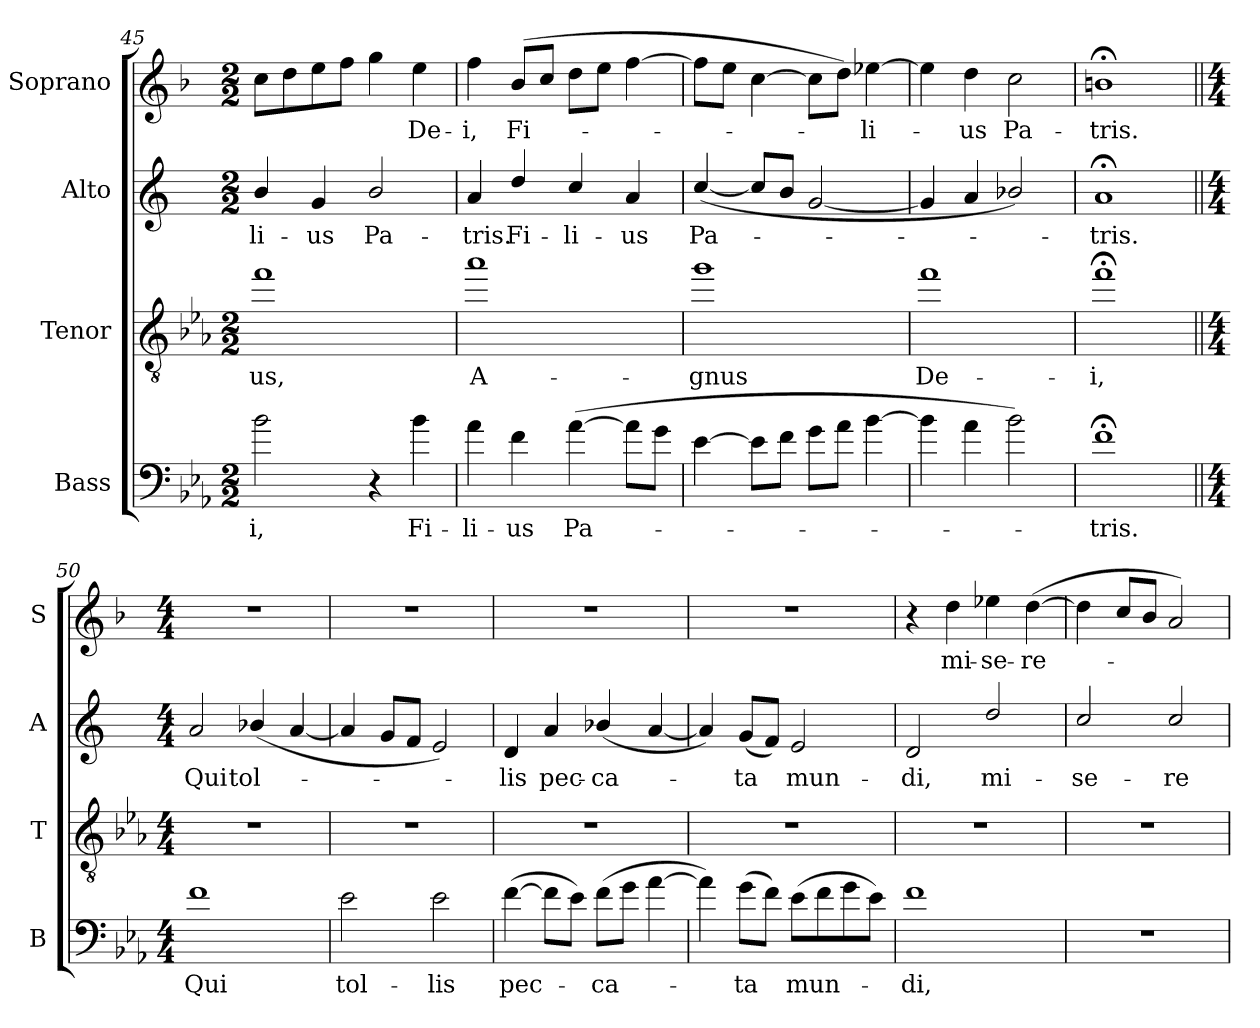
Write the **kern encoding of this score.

**kern	**text	**kern	**text	**kern	**text	**kern	**text
*part4	*part4	*part3	*part3	*part2	*part2	*part1	*part1
*staff4	*staff4	*staff3	*staff3	*staff2	*staff2	*staff1	*staff1
*I"Bass	*	*I"Tenor	*	*I"Alto	*	*I"Soprano	*
*I'B	*	*I'T	*	*I'A	*	*I'S	*
*clefF4	*	*clefGv2	*	*clefG2	*	*clefG2	*
*ITrd12c21	*	*ITrd8c14	*	*ITrd5c9	*	*ITrd1c2	*
*k[b-e-a-]	*	*k[b-e-a-]	*	*k[b-e-a-]	*	*k[b-e-a-]	*
*c:	*	*c:	*	*c:	*	*c:	*
*M2/2	*	*M2/2	*	*M2/2	*	*M2/2	*
=45	=45	=45	=45	=45	=45	=45	=45
!	!LO:LY:b	!	!	!	!	!	!
!	!	!	!LO:LY:b	!	!	!	!
!	!	!	!	!	!LO:LY:b	!	!
2B-\	-i,	1f	-us,	4d/	-li-	8b-\L	.
.	.	.	.	.	.	8cc\	.
!	!	!	!	!	!LO:LY:b	!	!
.	.	.	.	4B-/	-us	8dd\	.
.	.	.	.	.	.	8ee-\J	.
!	!	!	!	!	!LO:LY:b	!	!
4r	.	.	.	2d/	Pa-	4ff\	.
!	!LO:LY:b	!	!	!	!	!	!
!	!	!	!	!	!	!	!LO:LY:b
4B-\	Fi-	.	.	.	.	4dd\	De-
=46	=46	=46	=46	=46	=46	=46	=46
!	!LO:LY:b	!	!	!	!	!	!
!	!	!	!LO:LY:b	!	!	!	!
!	!	!	!	!	!LO:LY:b	!	!
!	!	!	!	!	!	!	!LO:LY:b
4A-\	-li-	1a-	A-	4c/	-tris.	4ee-\	-i,
!	!LO:LY:b	!	!	!	!	!	!
!	!	!	!	!	!LO:LY:b	!	!
!	!	!	!	!	!	!	!LO:LY:b
4F\	-us	.	.	4f/	Fi-	(>8a-/L	Fi-
.	.	.	.	.	.	8b-/J	.
!	!LO:LY:b	!	!	!	!	!	!
!	!	!	!	!	!LO:LY:b	!	!
(>[4A-\	Pa-	.	.	4e-/	-li-	8cc\L	.
.	.	.	.	.	.	8dd\J	.
!	!	!	!	!	!LO:LY:b	!	!
8A-\L]	.	.	.	4c/	-us	[4ee-\	.
8G\J	.	.	.	.	.	.	.
=47	=47	=47	=47	=47	=47	=47	=47
!	!	!	!LO:LY:b	!	!	!	!
!	!	!	!	!	!LO:LY:b	!	!
[4E-\	.	1g	-gnus	(<[4e-/	Pa-	8ee-\L]	.
.	.	.	.	.	.	8dd\J	.
8E-\L]	.	.	.	8e-/L]	.	[4b-\	.
8F\J	.	.	.	8d/J	.	.	.
8G\L	.	.	.	[2B-/	.	8b-\L]	.
8A-\J	.	.	.	.	.	8cc\J)	.
!	!	!	!	!	!	!	!LO:LY:b
[4B-\	.	.	.	.	.	[4dd-X\	-li-
=48	=48	=48	=48	=48	=48	=48	=48
!	!	!	!LO:LY:b	!	!	!	!
4B-\]	.	1f	De-	4B-/]	.	4dd-\]	.
!	!	!	!	!	!	!	!LO:LY:b
4A-\	.	.	.	4c/	.	4cc\	-us
!	!	!	!	!	!	!	!LO:LY:b
2B-\)	.	.	.	2d-X/)	.	2b-\	Pa-
=49	=49	=49	=49	=49	=49	=49	=49
!	!LO:LY:b	!	!	!	!	!	!
!	!	!	!LO:LY:b	!	!	!	!
!	!	!	!	!	!LO:LY:b	!	!
!	!	!	!	!	!	!	!LO:LY:b
1F;<	-tris.	1f;<	-i,	1c;<	-tris.	1an;<	-tris.
!!LO:PB:g=z
=50||	=50||	=50||	=50||	=50||	=50||	=50||	=50||
*M4/4	*	*M4/4	*	*M4/4	*	*M4/4	*
!	!LO:LY:b	!	!	!	!	!	!
*	*	*	*	*	*	*MM108	*
!	!	!	!	!	!LO:LY:b	!	!
1F	Qui	1r	.	2c/	Qui	1r	.
!	!	!	!	!	!LO:LY:b	!	!
.	.	.	.	(<4d-X/	tol-	.	.
.	.	.	.	[4c/	.	.	.
=51	=51	=51	=51	=51	=51	=51	=51
!	!LO:LY:b	!	!	!	!	!	!
2E-\	tol-	1r	.	4c/]	.	1r	.
.	.	.	.	8B-/L	.	.	.
.	.	.	.	8A-/J	.	.	.
!	!LO:LY:b	!	!	!	!	!	!
2E-\	-lis	.	.	2G/)	.	.	.
=52	=52	=52	=52	=52	=52	=52	=52
!	!LO:LY:b	!	!	!	!	!	!
!	!	!	!	!	!LO:LY:b	!	!
(>[4F\	pec-	1r	.	4F/	-lis	1r	.
!	!	!	!	!	!LO:LY:b	!	!
8F\L]	.	.	.	4c/	pec-	.	.
8E-\J)	.	.	.	.	.	.	.
!	!LO:LY:b	!	!	!	!	!	!
!	!	!	!	!	!LO:LY:b	!	!
(>8F\L	-ca-	.	.	(<4d-X/	-ca-	.	.
8G\J	.	.	.	.	.	.	.
[4A-\	.	.	.	[4c/	.	.	.
=53	=53	=53	=53	=53	=53	=53	=53
4A-\])	.	1r	.	4c/])	.	1r	.
!	!LO:LY:b	!	!	!	!	!	!
!	!	!	!	!	!LO:LY:b	!	!
(>8G\L	-ta	.	.	(<8B-/L	-ta	.	.
8F\J)	.	.	.	8A-/J)	.	.	.
!	!LO:LY:b	!	!	!	!	!	!
!	!	!	!	!	!LO:LY:b	!	!
(>8E-\L	mun-	.	.	2G/	mun-	.	.
8F\	.	.	.	.	.	.	.
8G\	.	.	.	.	.	.	.
8E-\J)	.	.	.	.	.	.	.
=54	=54	=54	=54	=54	=54	=54	=54
!	!LO:LY:b	!	!	!	!	!	!
!	!	!	!	!	!LO:LY:b	!	!
1F	-di,	1r	.	2F/	-di,	4r	.
!	!	!	!	!	!	!	!LO:LY:b
.	.	.	.	.	.	4cc\	mi-
!	!	!	!	!	!LO:LY:b	!	!
!	!	!	!	!	!	!	!LO:LY:b
.	.	.	.	2f/	mi-	4dd-X\	-se-
!	!	!	!	!	!	!	!LO:LY:b
.	.	.	.	.	.	(>[4cc\	-re-
=55	=55	=55	=55	=55	=55	=55	=55
!	!	!	!	!	!LO:LY:b	!	!
1r	.	1r	.	2e-/	-se-	4cc\]	.
.	.	.	.	.	.	8b-/L	.
.	.	.	.	.	.	8a-/J	.
!	!	!	!	!	!LO:LY:b	!	!
.	.	.	.	2e-/	-re-	2g/)	.
=	=	=	=	=	=	=	=
*-	*-	*-	*-	*-	*-	*-	*-
